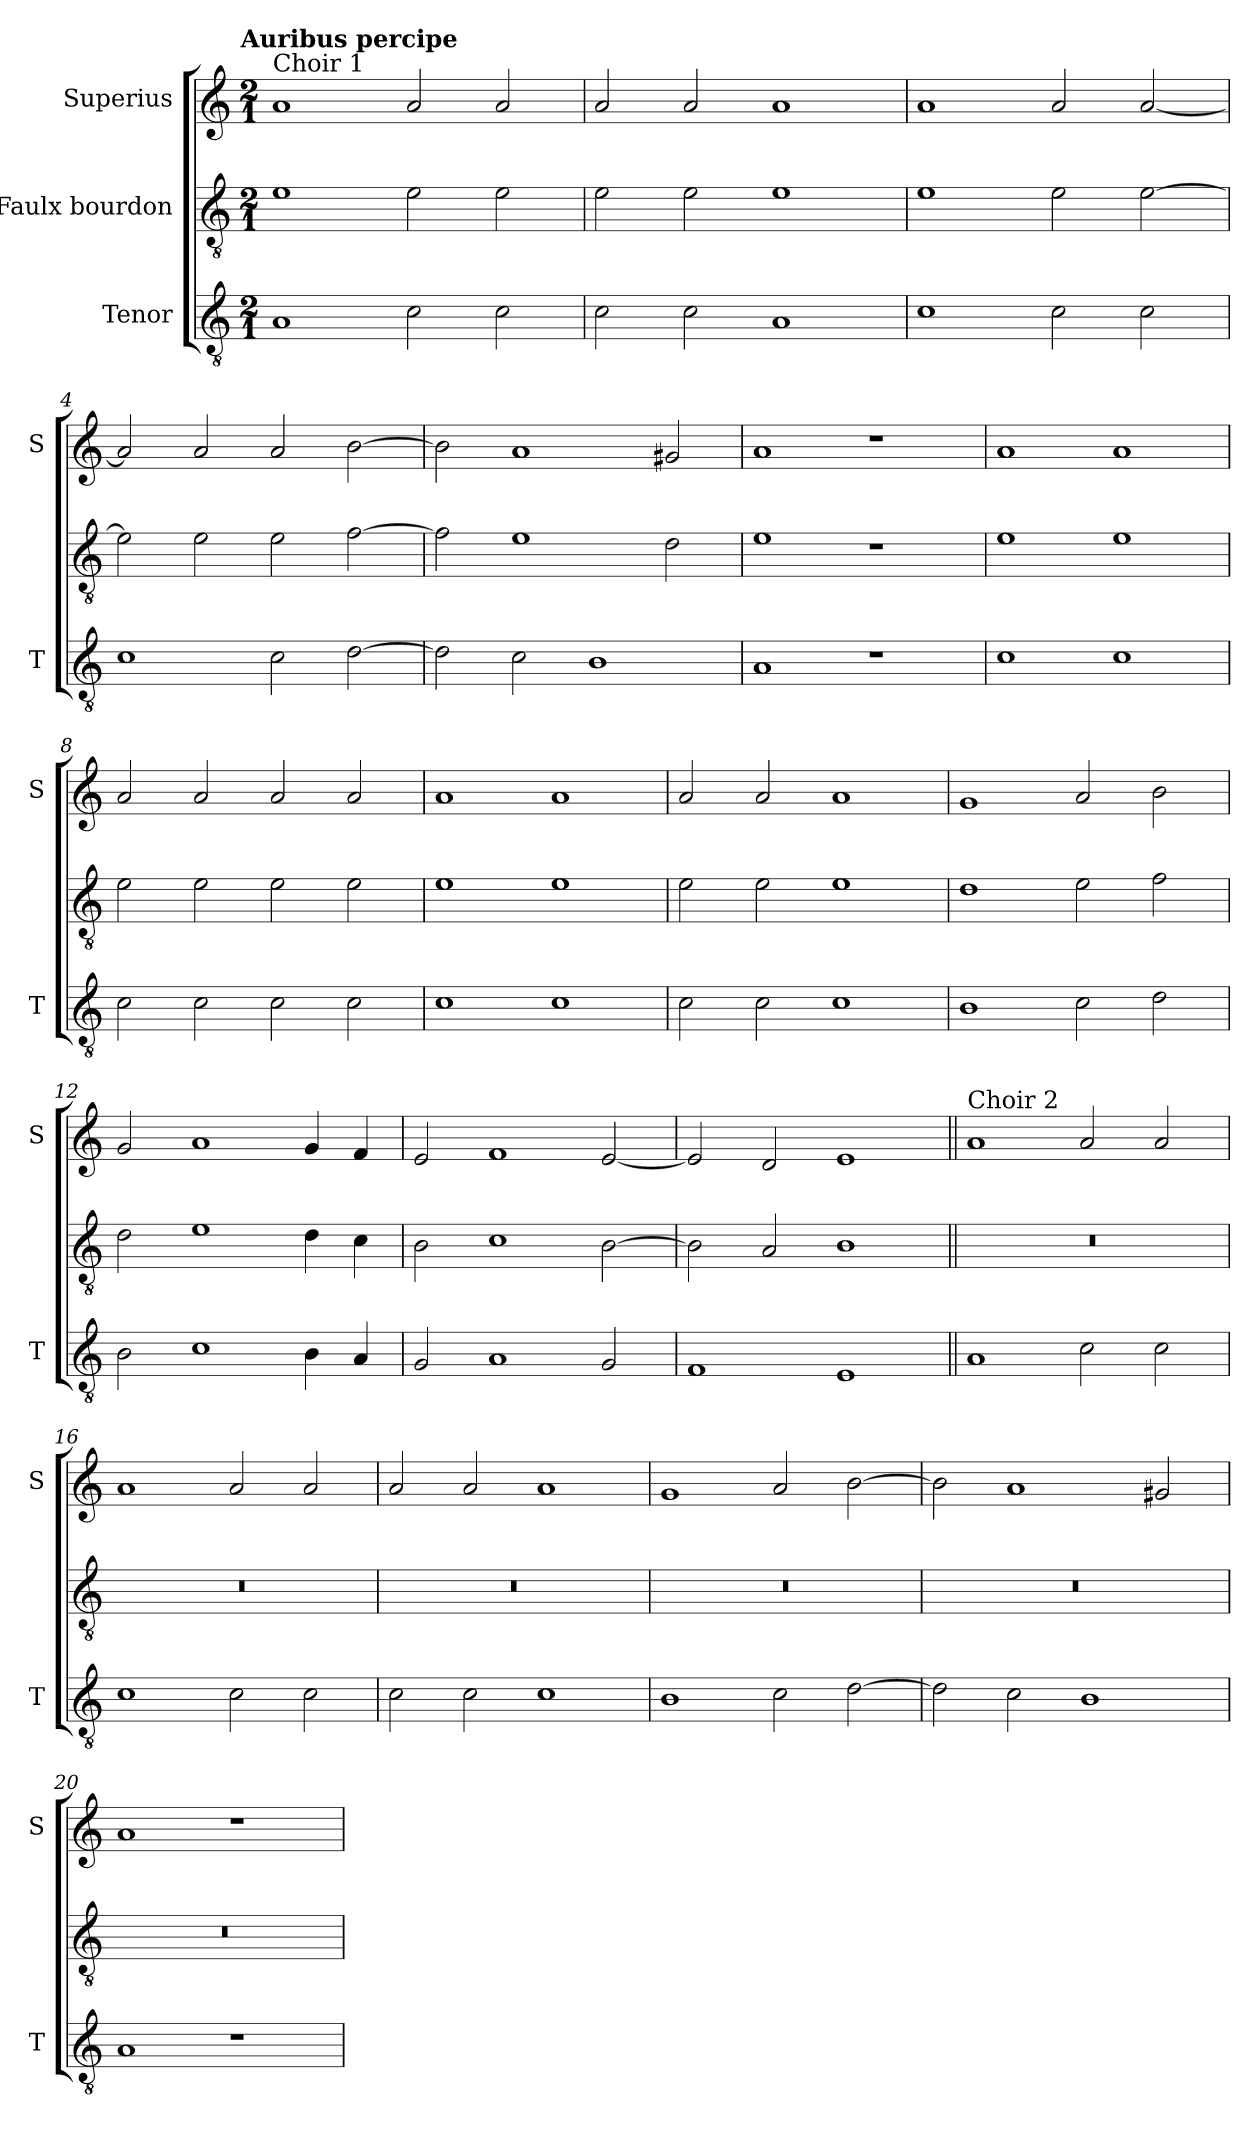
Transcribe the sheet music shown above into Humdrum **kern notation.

**kern	**kern	**kern
*part3	*part2	*part1
*staff3	*staff2	*staff1
*I"Tenor	*I"Faulx bourdon	*I"Superius
*I'T	*	*I'S
*clefGv2	*clefGv2	*clefG2
*k[]	*k[]	*k[]
!!LO:TX:omd:t=Auribus percipe
*M2/1	*M2/1	*M2/1
=1	=1	=1
!	!	!LO:TX:a:t=Choir 1
1A	1e	1a
2c\	2e\	2a/
2c\	2e\	2a/
=2	=2	=2
2c\	2e\	2a/
2c\	2e\	2a/
1A	1e	1a
=3	=3	=3
1c	1e	1a
2c\	2e\	2a/
2c\	[2e\	[2a/
=4	=4	=4
1c	2e\]	2a/]
.	2e\	2a/
2c\	2e\	2a/
[2d\	[2f\	[2b\
=5	=5	=5
2d\]	2f\]	2b\]
2c\	1e	1a
1B	.	.
.	2d\	2g#X/
=6	=6	=6
1A	1e	1a
1r	1r	1r
=7	=7	=7
1c	1e	1a
1c	1e	1a
=8	=8	=8
2c\	2e\	2a/
2c\	2e\	2a/
2c\	2e\	2a/
2c\	2e\	2a/
=9	=9	=9
1c	1e	1a
1c	1e	1a
=10	=10	=10
2c\	2e\	2a/
2c\	2e\	2a/
1c	1e	1a
=11	=11	=11
1B	1d	1g
2c\	2e\	2a/
2d\	2f\	2b\
=12	=12	=12
2B\	2d\	2g/
1c	1e	1a
4B\	4d\	4g/
4A/	4c\	4f/
=13	=13	=13
2G/	2B\	2e/
1A	1c	1f
2G/	[2B\	[2e/
=14	=14	=14
1F	2B\]	2e/]
.	2A/	2d/
1E	1B	1e
=15||	=15||	=15||
!	!	!LO:TX:a:t=Choir 2
1A	0r	1a
2c\	.	2a/
2c\	.	2a/
=16	=16	=16
1c	0r	1a
2c\	.	2a/
2c\	.	2a/
=17	=17	=17
2c\	0r	2a/
2c\	.	2a/
1c	.	1a
=18	=18	=18
1B	0r	1g
2c\	.	2a/
[2d\	.	[2b\
=19	=19	=19
2d\]	0r	2b\]
2c\	.	1a
1B	.	.
.	.	2g#X/
=20	=20	=20
1A	0r	1a
1r	.	1r
=	=	=
*-	*-	*-
